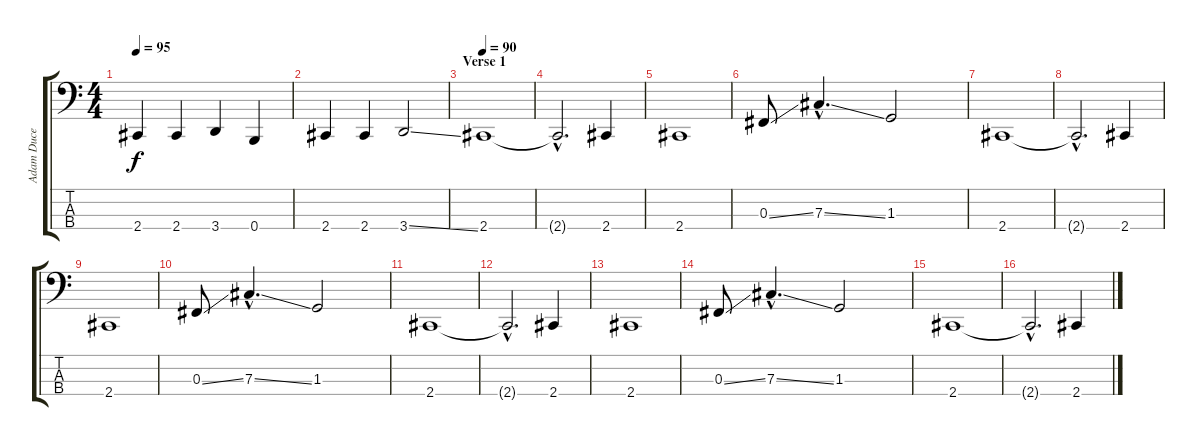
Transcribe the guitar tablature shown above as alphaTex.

\track ("Adam Duce - Bass" "Adam Duce ") {instrument electricbasspick}
\staff {score tabs}
\tuning (E2 B1 Gb1 B0) {hide}
\ts (4 4)
\tempo 95
\clef f4
\ks c
2.4.4{dy f} 2.4.4 3.4.4 0.4.4 |
2.4.4 2.4.4 3.4{ss}.2 |
\section ("" "Verse 1")
\tempo 90
2.4.1 |
2.4{hac t}.2{d} 2.4.4 |
2.4.1 |
0.3{ss}.8 7.3{ss hac}.4{d} 1.3.2 |
2.4.1 |
2.4{hac t}.2{d} 2.4.4 |
2.4.1 |
0.3{ss}.8 7.3{ss hac}.4{d} 1.3.2 |
2.4.1 |
2.4{hac t}.2{d} 2.4.4 |
2.4.1 |
0.3{ss}.8 7.3{ss hac}.4{d} 1.3.2 |
2.4.1 |
2.4{hac t}.2{d} 2.4.4
